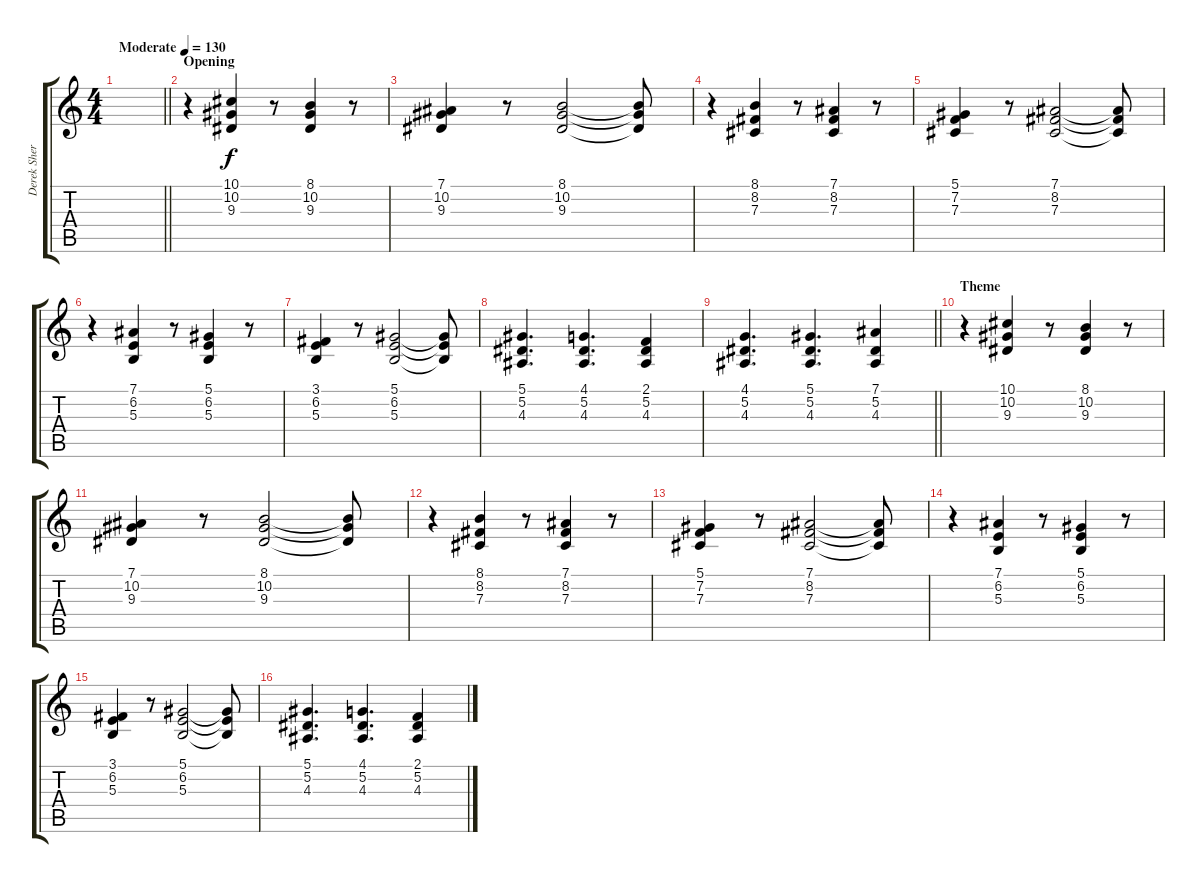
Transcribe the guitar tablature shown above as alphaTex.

\track ("Derek Sherinian" "Derek Sher") {instrument synthbrass1}
\staff {score tabs}
\tuning (Eb4 Bb3 Gb3 Db3 Ab2 Eb2) {hide}
\ts (4 4)
\tempo (130 "Moderate")
\clef g2
\barLineRight lightlight
\ks c
|
\section ("" "Opening")
r.4 (10.1 10.2 9.3).4 r.8 (8.1 10.2 9.3).4 r.8 |
(7.1 10.2 9.3).4 r.8 (8.1 10.2 9.3).2 (8.1{t} 10.2{t} 9.3{t}).8 |
r.4 (8.1 8.2 7.3).4 r.8 (7.1 8.2 7.3).4 r.8 |
(5.1 7.2 7.3).4 r.8 (7.1 8.2 7.3).2 (7.1{t} 8.2{t} 7.3{t}).8 |
r.4 (7.1 6.2 5.3).4 r.8 (5.1 6.2 5.3).4 r.8 |
(3.1 6.2 5.3).4 r.8 (5.1 6.2 5.3).2 (5.1{t} 6.2{t} 5.3{t}).8 |
(5.1 5.2 4.3).4{d} (4.1 5.2 4.3).4{d} (2.1 5.2 4.3).4 |
\barLineRight lightlight
(4.1 5.2 4.3).4{d} (5.1 5.2 4.3).4{d} (7.1 5.2 4.3).4 |
\section ("" "Theme")
r.4 (10.1 10.2 9.3).4 r.8 (8.1 10.2 9.3).4 r.8 |
(7.1 10.2 9.3).4 r.8 (8.1 10.2 9.3).2 (8.1{t} 10.2{t} 9.3{t}).8 |
r.4 (8.1 8.2 7.3).4 r.8 (7.1 8.2 7.3).4 r.8 |
(5.1 7.2 7.3).4 r.8 (7.1 8.2 7.3).2 (7.1{t} 8.2{t} 7.3{t}).8 |
r.4 (7.1 6.2 5.3).4 r.8 (5.1 6.2 5.3).4 r.8 |
(3.1 6.2 5.3).4 r.8 (5.1 6.2 5.3).2 (5.1{t} 6.2{t} 5.3{t}).8 |
(5.1 5.2 4.3).4{d} (4.1 5.2 4.3).4{d} (2.1 5.2 4.3).4
